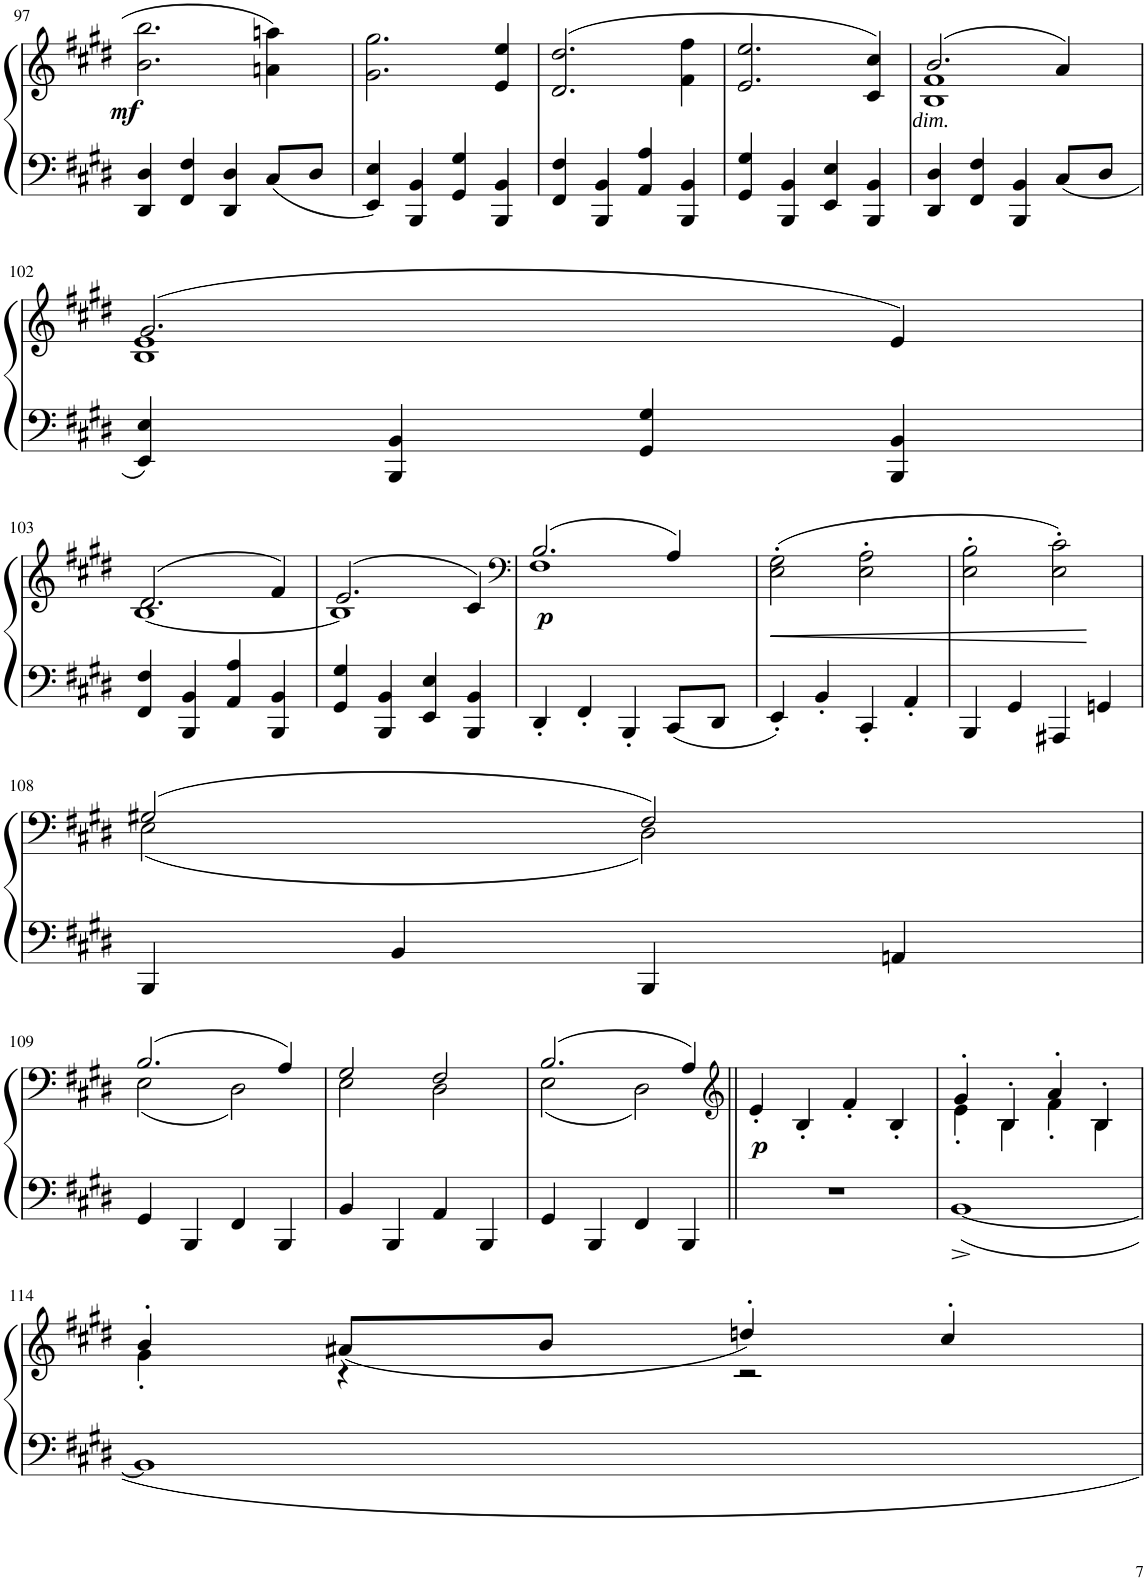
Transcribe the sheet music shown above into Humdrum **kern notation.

**kern	**kern	**dynam
*part1	*part1	*part1
*staff2	*staff1	*staff1/2
*I"Piano	*	*
*I'Pno	*	*
!!LO:PB:g=z
*clefF4	*clefG2	*
*k[f#c#g#d#]	*k[f#c#g#d#]	*
*M4/4	*M4/4	*
*met(c|)	*met(c|)	*
=97	=97	=97
!	!	!LO:DY:b
4DD#/' 4D#/'	2.b\ 2.bb\	mf
4FF#/' 4F#/'	.	.
4DD#/' 4D#/'	.	.
8C#/L	4an\ 4aan\	.
8D#/J	.	.
=98	=98	=98
4EE/' 4E/'	2.g#\ 2.gg#\	.
4BBB/' 4BB/'	.	.
4GG#/' 4G#/'	.	.
4BBB/' 4BB/'	4e/ 4ee/	.
=99	=99	=99
4FF#/' 4F#/'	(2.d#/ 2.dd#/	.
4BBB/' 4BB/'	.	.
4AA/' 4A/'	.	.
4BBB/' 4BB/'	4f#\ 4ff#\	.
=100	=100	=100
4GG#/' 4G#/'	2.e/ 2.ee/	.
4BBB/' 4BB/'	.	.
4EE/' 4E/'	.	.
4BBB/' 4BB/'	4c#/ 4cc#/)	.
=101	=101	=101
*	*^	*
!	!	!	!LO:DY:b
4DD#/' 4D#/'	(2.b/	1B 1f#	other-dynamics
4FF#/' 4F#/'	.	.	.
4BBB/' 4BB/'	.	.	.
8C#/L	4a/)	.	.
8D#/J	.	.	.
!!LO:LB:g=z	!!
=102	=102	=102	=102
4EE/' 4E/'	(2.g#/	1B 1e	.
4BBB/' 4BB/'	.	.	.
4GG#/' 4G#/'	.	.	.
4BBB/' 4BB/'	4e/)	.	.
!!LO:LB:g=z	!!
=103	=103	=103	=103
4FF#/' 4F#/'	(2.d#/	[<1B	.
4BBB/' 4BB/'	.	.	.
4AA/' 4A/'	.	.	.
4BBB/' 4BB/'	4f#/)	.	.
=104	=104	=104	=104
4GG#/' 4G#/'	(2.e/	1B]	.
4BBB/' 4BB/'	.	.	.
4EE/' 4E/'	.	.	.
4BBB/' 4BB/'	4c#/)	.	.
=105	=105	=105	=105
*	*clefF4	*	*
!	!	!	!LO:DY:b
4DD#'/	(2.B/	1F#	p
4FF#'/	.	.	.
4BBB'/	.	.	.
8CC#/L	4A/)	.	.
8DD#/J	.	.	.
*	*v	*v	*
=106	=106	=106
4EE'/	(2E\' 2G#\'	.
4BB'/	.	.
4CC#'/	2E\' 2A\'	.
4AA'/	.	.
=107	=107	=107
4BBB'/	2E\' 2B\'	.
4GG#'/	.	.
4AAA#X'/	2E\' 2c#\')	.
4GGn'/	.	.
!!LO:LB:g=z
=108	=108	=108
*	*^	*
4BBB'/	(2G#X/	(2E\	.
4BB'/	.	.	.
4BBB'/	2F#/)	2D#\)	.
4AAn'/	.	.	.
!!LO:LB:g=z	!!
=109	=109	=109	=109
4GG#'/	(2.B/	(2E\	.
4BBB'/	.	.	.
4FF#'/	.	2D#\)	.
4BBB'/	4A/)	.	.
=110	=110	=110	=110
4BB'/	2G#/	2E\	.
4BBB'/	.	.	.
4AA'/	2F#/	2D#\	.
4BBB'/	.	.	.
=111	=111	=111	=111
4GG#'/	(2.B/	(2E\	.
4BBB'/	.	.	.
4FF#'/	.	2D#\)	.
4BBB'/	4A/)	.	.
*	*v	*v	*
=112||	=112||	=112||
*	*clefG2	*
!	!	!LO:DY:b
1r	4e'/	p
.	4B'/	.
.	4f#'/	.
.	4B'/	.
=113	=113	=113
*	*^	*
[1BB^	4g#'/	4e'\	.
.	4B'/	4B'\	.
.	4a'/	4f#'\	.
.	4B'/	4B'\	.
!!LO:LB:g=z	!!
=114	=114	=114	=114
1BB]	4b'/	4g#'\	.
.	(<8a#X/L	4r	.
.	8b/J	.	.
.	4ddn'/)	2r	.
.	4cc#'/	.	.
*	*v	*v	*
=	=	=
*-	*-	*-
